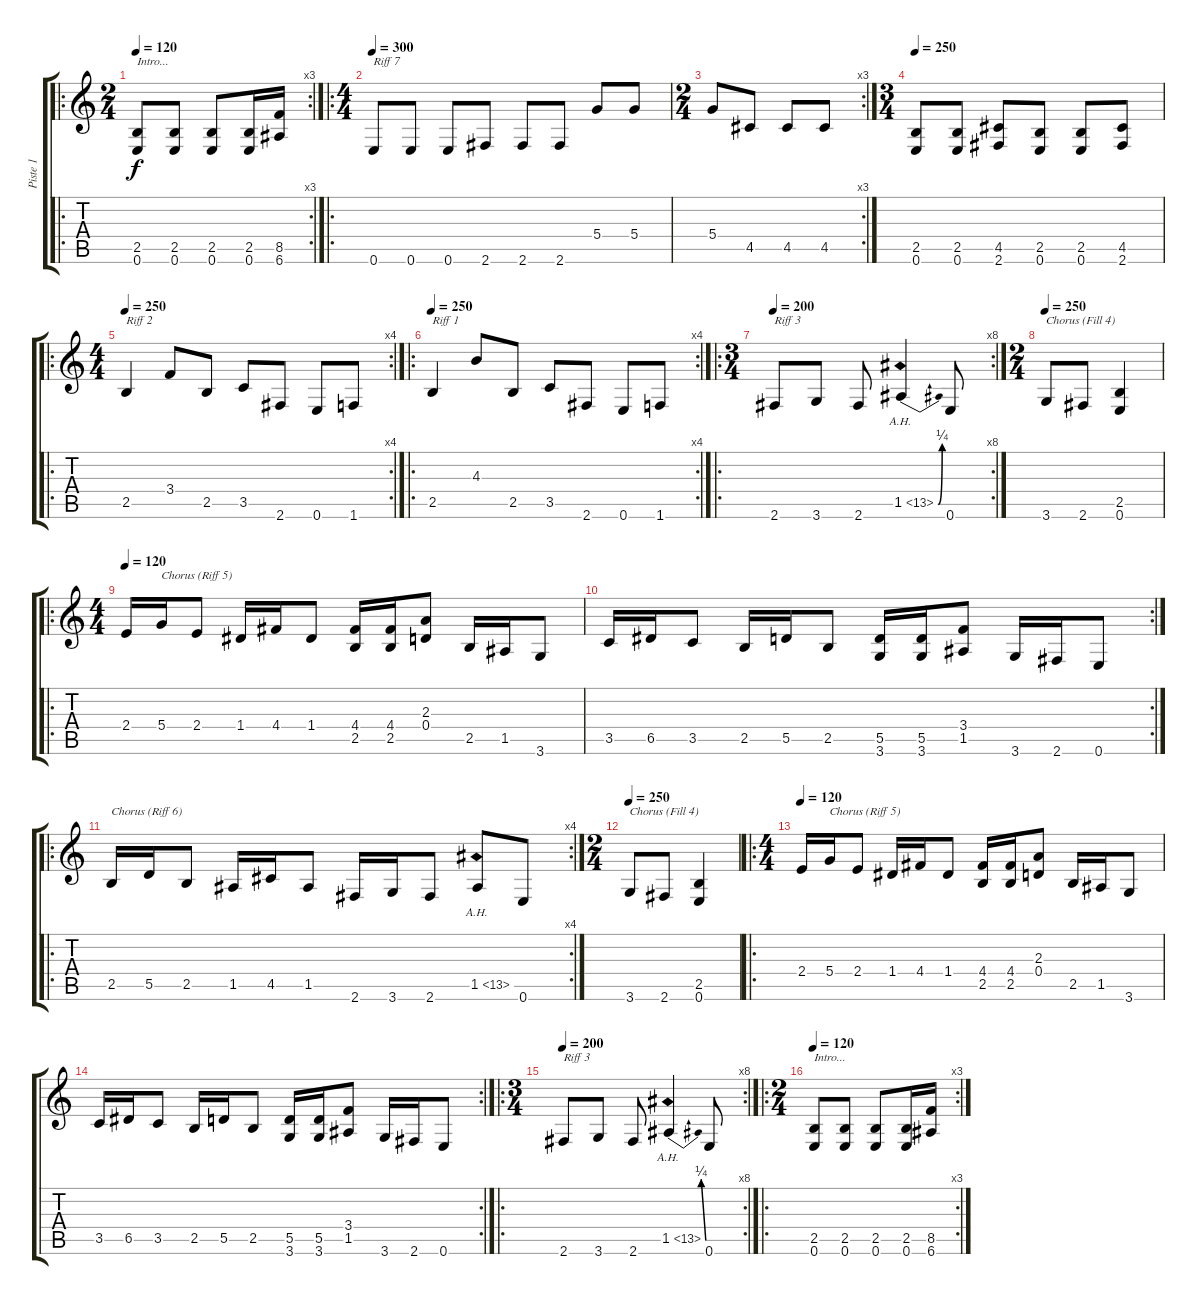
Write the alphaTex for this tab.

\track ("Piste 1" "Piste 1") {instrument distortionguitar}
\staff {score tabs}
\tuning (E4 B3 G3 D3 A2 E2) {hide}
\ro
\rc 3
\ts (2 4)
\tempo 120
\clef g2
\ks c
(2.5 0.6).8{txt "Intro..." dy f} (2.5 0.6).8 (2.5 0.6).8 (2.5 0.6).16 (8.5 6.6).16 |
\ro
\ts (4 4)
\tempo 300
0.6.8{txt "Riff 7"} 0.6.8 0.6.8 2.6.8 2.6.8 2.6.8 5.4.8 5.4.8 |
\rc 3
\ts (2 4)
5.4.8 4.5.8 4.5.8 4.5.8 |
\ts (3 4)
\tempo 250
(2.5 0.6).8 (2.5 0.6).8 (4.5 2.6).8 (2.5 0.6).8 (2.5 0.6).8 (4.5 2.6).8 |
\ro
\rc 4
\ts (4 4)
\tempo 250
2.5.4{txt "Riff 2"} 3.4.8 2.5.8 3.5.8 2.6.8 0.6.8 1.6.8 |
\ro
\rc 4
\tempo 250
2.5.4{txt "Riff 1" instrument distortionguitar} 4.3.8 2.5.8 3.5.8 2.6.8 0.6.8 1.6.8 |
\ro
\rc 8
\ts (3 4)
\tempo 200
2.6.8{txt "Riff 3"} 3.6.8 2.6.8 1.5{be (bend 0 0 60 1) ah 12}.4 0.6.8 |
\ts (2 4)
\tempo 250
3.6.8{txt "Chorus (Fill 4)"} 2.6.8 (2.5 0.6).4 |
\ro
\ts (4 4)
\tempo 120
2.4.16 5.4.16{txt "Chorus (Riff 5)"} 2.4.8 1.4.16 4.4.16 1.4.8 (4.4 2.5).16 (4.4 2.5).16 (2.3 0.4).8 2.5.16 1.5.16 3.6.8 |
\rc 2
3.5.16 6.5.16 3.5.8 2.5.16 5.5.16 2.5.8 (5.5 3.6).16 (5.5 3.6).16 (3.4 1.5).8 3.6.16 2.6.16 0.6.8 |
\ro
\rc 4
2.5.16{txt "Chorus (Riff 6)"} 5.5.16 2.5.8 1.5.16 4.5.16 1.5.8 2.6.16 3.6.16 2.6.8 1.5{ah 12}.8 0.6.8 |
\ts (2 4)
\tempo 250
3.6.8{txt "Chorus (Fill 4)"} 2.6.8 (2.5 0.6).4 |
\ro
\ts (4 4)
\tempo 120
2.4.16 5.4.16{txt "Chorus (Riff 5)"} 2.4.8 1.4.16 4.4.16 1.4.8 (4.4 2.5).16 (4.4 2.5).16 (2.3 0.4).8 2.5.16 1.5.16 3.6.8 |
\rc 2
3.5.16 6.5.16 3.5.8 2.5.16 5.5.16 2.5.8 (5.5 3.6).16 (5.5 3.6).16 (3.4 1.5).8 3.6.16 2.6.16 0.6.8 |
\ro
\rc 8
\ts (3 4)
\tempo 200
2.6.8{txt "Riff 3"} 3.6.8 2.6.8 1.5{be (bend 0 0 60 1) ah 12}.4 0.6.8 |
\ro
\rc 3
\ts (2 4)
\tempo 120
(2.5 0.6).8{txt "Intro..."} (2.5 0.6).8 (2.5 0.6).8 (2.5 0.6).16 (8.5 6.6).16
